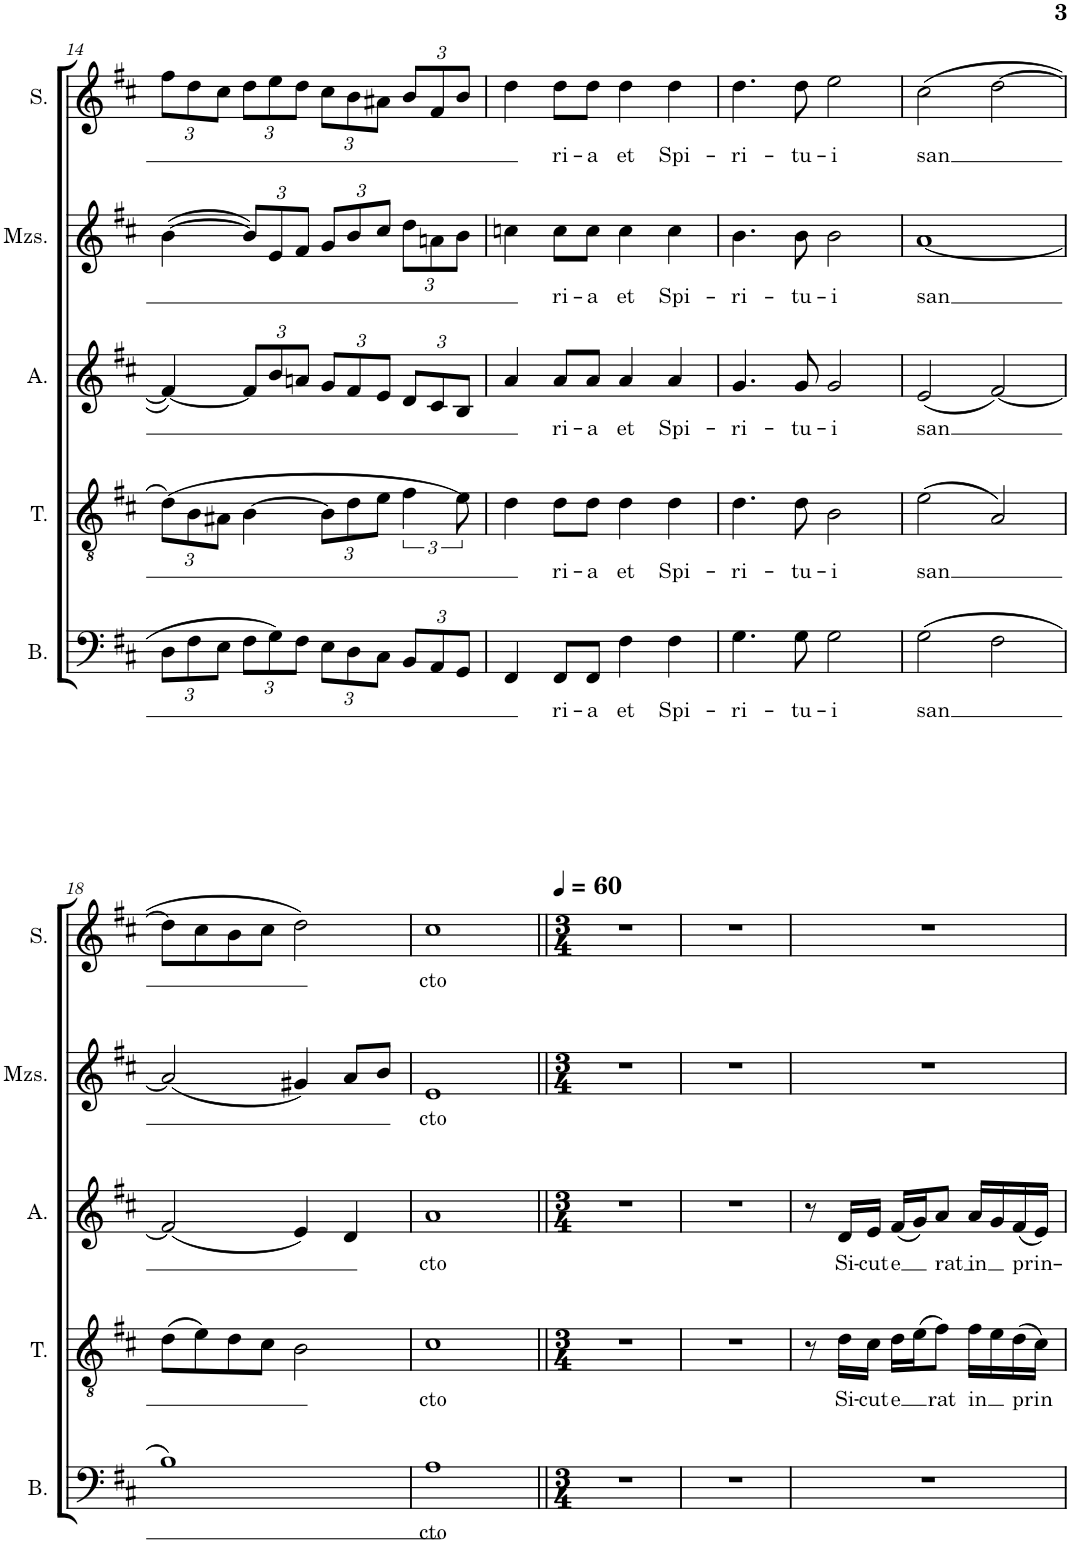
**kern	**text	**kern	**text	**kern	**text	**kern	**text	**kern	**text
*part5	*part5	*part4	*part4	*part3	*part3	*part2	*part2	*part1	*part1
*staff5	*staff5	*staff4	*staff4	*staff3	*staff3	*staff2	*staff2	*staff1	*staff1
*I"Bass	*	*I"Tenor	*	*I"Alto	*	*I"Mezzo-soprano	*	*I"Soprano	*
*I'B.	*	*I'T.	*	*I'A.	*	*I'Mzs.	*	*I'S.	*
!!LO:PB:g=z
*clefF4	*	*clefGv2	*	*clefG2	*	*clefG2	*	*clefG2	*
*k[f#c#]	*	*k[f#c#]	*	*k[f#c#]	*	*k[f#c#]	*	*k[f#c#]	*
*M4/4	*	*M4/4	*	*M4/4	*	*M4/4	*	*M4/4	*
*met(c)	*	*met(c)	*	*met(c)	*	*met(c)	*	*met(c)	*
*Xbrackettup	*	*Xbrackettup	*	*	*	*	*	*Xbrackettup	*
=14	=14	=14	=14	=14	=14	=14	=14	=14	=14
12D\L	.	(12d\L	.	4f#/_	.	([4b\	.	12ff#\L	.
12F#\	.	12B\	.	.	.	.	.	12dd\	.
12E\J	.	12A#X\J	.	.	.	.	.	12cc#\J	.
*	*	*	*	*Xbrackettup	*	*Xbrackettup	*	*	*
12F#\L	.	[4B\	.	12f#/L]	.	12b/L])	.	12dd\L	.
12G\	.	.	.	12b/	.	12e/	.	12ee\	.
12F#\J	.	.	.	12an/J	.	12f#/J	.	12dd\J	.
12E\L	.	12B\L]	.	12g/L	.	12g/L	.	12cc#\L	.
12D\	.	12d\	.	12f#/	.	12b/	.	12b\	.
12C#\J	.	12e\J	.	12e/J	.	12cc#/J	.	12a#X\J	.
*	*	*brackettup	*	*	*	*	*	*	*
12BB/L	.	6f#\	.	12d/L	.	12dd\L	.	12b/L	.
12AA/	.	.	.	12c#/	.	12an\	.	12f#/	.
12GG/J	.	12e\)	.	12B/J	.	12b\J	.	12b/J	.
=15	=15	=15	=15	=15	=15	=15	=15	=15	=15
4FF#/	.	4d\	.	4a/	.	4ccn\	.	4dd\	.
!	!LO:LY:b	!	!LO:LY:b	!	!LO:LY:b	!	!LO:LY:b	!	!LO:LY:b
8FF#/L	ri-	8d\L	ri-	8a/L	ri-	8cc\L	ri-	8dd\L	ri-
!	!LO:LY:b	!	!LO:LY:b	!	!LO:LY:b	!	!LO:LY:b	!	!LO:LY:b
8FF#/J	-a	8d\J	-a	8a/J	-a	8cc\J	-a	8dd\J	-a
!	!LO:LY:b	!	!LO:LY:b	!	!LO:LY:b	!	!LO:LY:b	!	!LO:LY:b
4F#\	et	4d\	et	4a/	et	4cc\	et	4dd\	et
!	!LO:LY:b	!	!LO:LY:b	!	!LO:LY:b	!	!LO:LY:b	!	!LO:LY:b
4F#\	Spi-	4d\	Spi-	4a/	Spi-	4cc\	Spi-	4dd\	Spi-
=16	=16	=16	=16	=16	=16	=16	=16	=16	=16
!	!LO:LY:b	!	!LO:LY:b	!	!LO:LY:b	!	!LO:LY:b	!	!LO:LY:b
4.G\	ri-	4.d\	-ri-	4.g/	-ri-	4.b\	-ri-	4.dd\	-ri-
!	!LO:LY:b	!	!LO:LY:b	!	!LO:LY:b	!	!LO:LY:b	!	!LO:LY:b
8G\	-tu-	8d\	-tu-	8g/	-tu-	8b\	-tu-	8dd\	-tu-
!	!LO:LY:b	!	!LO:LY:b	!	!LO:LY:b	!	!LO:LY:b	!	!LO:LY:b
2G\	-i	2B\	-i	2g/	-i	2b\	-i	2ee\	-i
=17	=17	=17	=17	=17	=17	=17	=17	=17	=17
!	!LO:LY:b	!	!LO:LY:b	!	!LO:LY:b	!	!LO:LY:b	!	!LO:LY:b
(2G\	san	(2e\	san	(2e/	san	[1a	san	(2cc#\	san
2F#\	.	2A/)	.	[2f#/)	.	.	.	[2dd\	.
!!LO:LB:g=z
=18	=18	=18	=18	=18	=18	=18	=18	=18	=18
1B)	.	(8d\L	.	(2f#/]	.	(2a/]	.	8dd\L]	.
.	.	8e\)	.	.	.	.	.	8cc#\	.
.	.	8d\	.	.	.	.	.	8b\	.
.	.	8c#\J	.	.	.	.	.	8cc#\J	.
.	.	2B\	.	4e/)	.	4g#X/)	.	2dd\)	.
.	.	.	.	4d/	.	8a/L	.	.	.
.	.	.	.	.	.	8b/J	.	.	.
=19	=19	=19	=19	=19	=19	=19	=19	=19	=19
!	!LO:LY:b	!	!LO:LY:b	!	!LO:LY:b	!	!LO:LY:b	!	!LO:LY:b
1A	cto	1c#	cto	1a	cto	1e	cto	1cc#	cto
=20||	=20||	=20||	=20||	=20||	=20||	=20||	=20||	=20||	=20||
*M3/4	*	*M3/4	*	*M3/4	*	*M3/4	*	*M3/4	*
*	*	*	*	*	*	*	*	*MM60	*
2.r	.	2.r	.	2.r	.	2.r	.	2.r	.
=21	=21	=21	=21	=21	=21	=21	=21	=21	=21
2.r	.	2.r	.	2.r	.	2.r	.	2.r	.
=22	=22	=22	=22	=22	=22	=22	=22	=22	=22
2.r	.	8r	.	8r	.	2.r	.	2.r	.
!	!	!	!LO:LY:b	!	!LO:LY:b	!	!	!	!
.	.	16d\LL	Si-	16d/LL	Si-	.	.	.	.
!	!	!	!LO:LY:b	!	!LO:LY:b	!	!	!	!
.	.	16c#\JJ	-cut	16e/JJ	-cut	.	.	.	.
!	!	!	!LO:LY:b	!	!LO:LY:b	!	!	!	!
.	.	16d\LL	e	(16f#/LL	e	.	.	.	.
.	.	(16e\J	.	16g/J)	.	.	.	.	.
!	!	!	!LO:LY:b	!	!LO:LY:b	!	!	!	!
.	.	8f#\J)	rat	8a/J	rat	.	.	.	.
!	!	!	!LO:LY:b	!	!LO:LY:b	!	!	!	!
.	.	16f#\LL	in	16a/LL	in	.	.	.	.
.	.	16e\	.	16g/	.	.	.	.	.
!	!	!	!LO:LY:b	!	!LO:LY:b	!	!	!	!
.	.	(16d\	prin	(16f#/	prin-	.	.	.	.
.	.	16c#\JJ)	.	16e/JJ)	.	.	.	.	.
=	=	=	=	=	=	=	=	=	=
*-	*-	*-	*-	*-	*-	*-	*-	*-	*-
